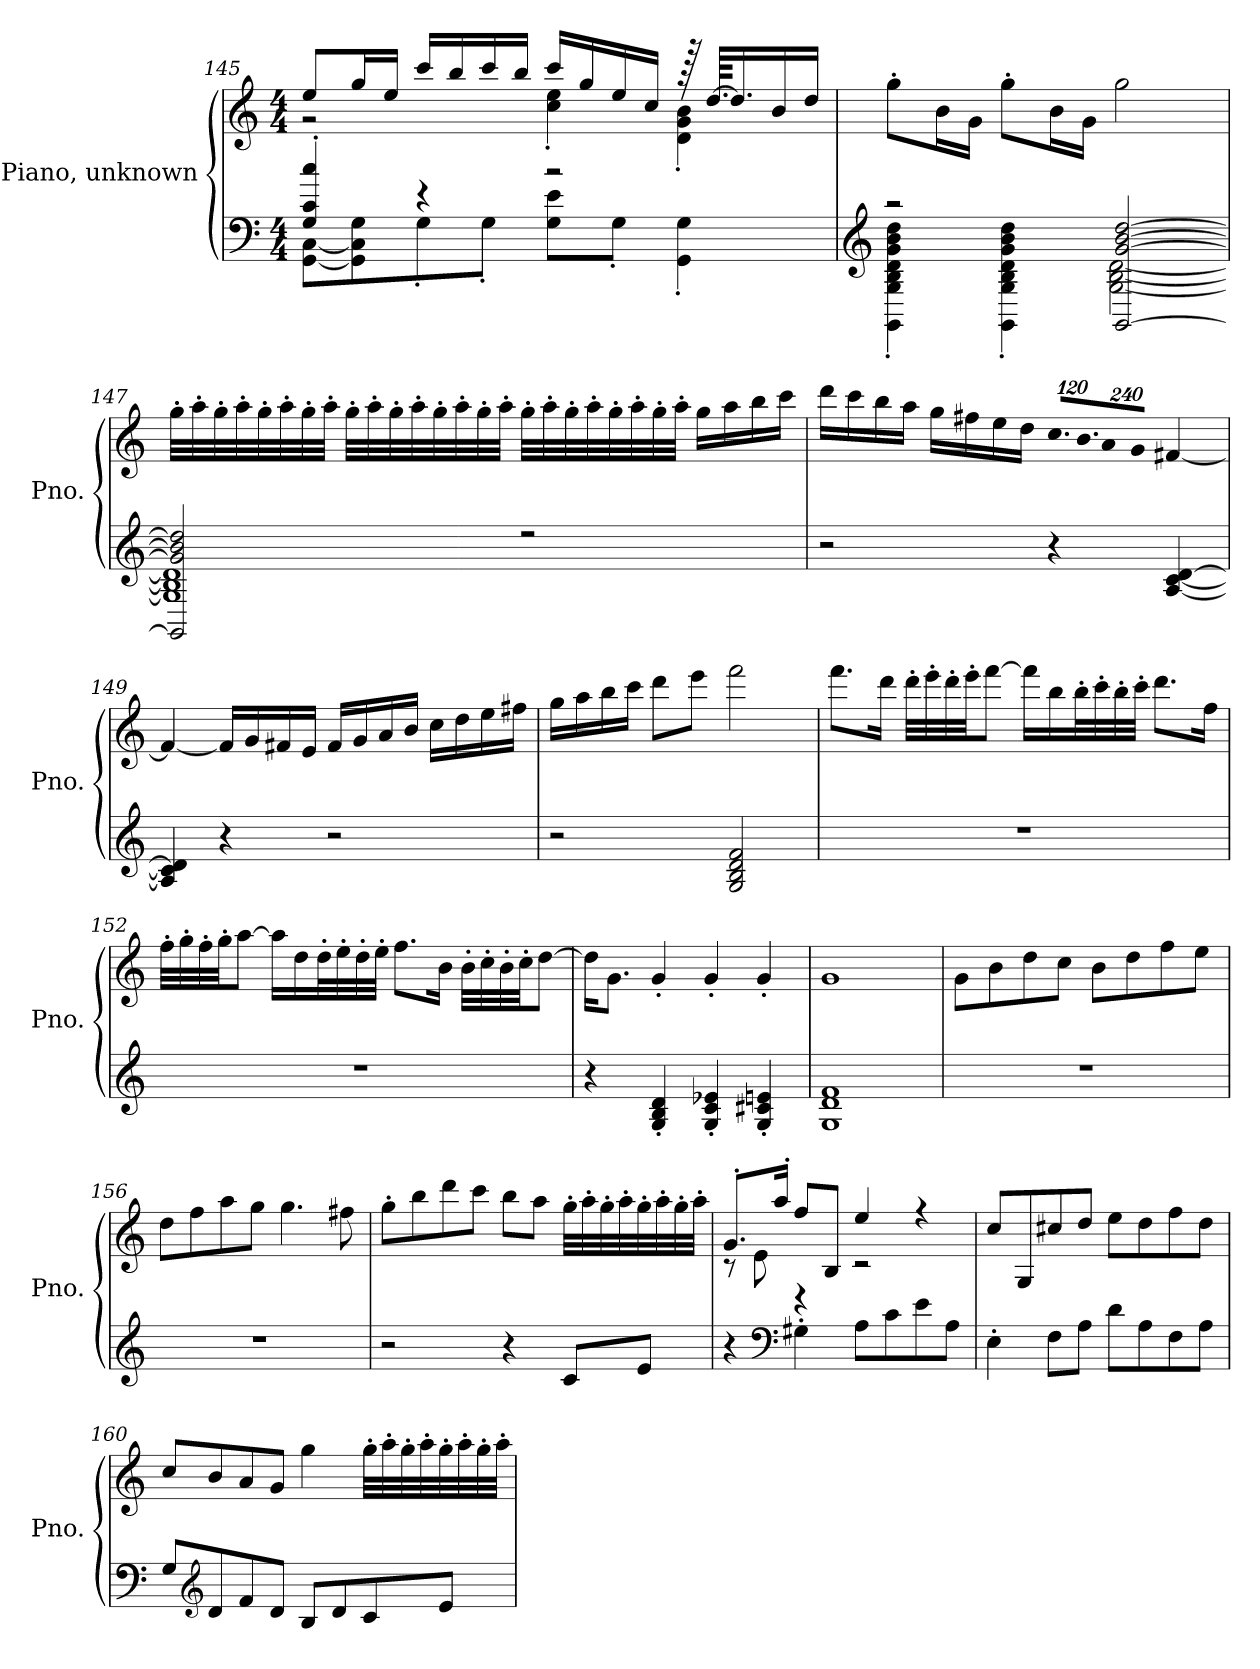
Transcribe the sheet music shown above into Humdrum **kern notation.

**kern	**kern
*part1	*part1
*staff2	*staff1
*I"Piano, unknown	*
*I'Pno.	*
!!LO:LB:g=z
*clefF4	*clefG2
*k[]	*k[]
*M4/4	*M4/4
=145	=145
*^	*^
4G/' 4c/' 4cc/'	[8GG\ [8C\L	8ee/L	2r
.	8GG\] 8C\] 8G\	16gg/L	.
.	.	16ee/JJ	.
4r	8G'\	16ccc/LL	.
.	.	16bb/	.
.	8G'\J	16ccc/	.
.	.	16bb/JJ	.
2r	8G\ 8e\L	16ccc/LL	4cc\' 4ee\'
.	.	16gg/	.
.	8G'\J	16ee/	.
.	.	16cc/JJ	.
.	4GG\' 4G\'	128r	4d\' 4g\' 4b\'
.	.	[64.dd/KKLL	.
.	.	16.dd/]	.
.	.	16b/	.
.	.	16dd/JJ	.
*	*	*v	*v
=146	=146	=146
*clefG2	*	*
2r	4GG\' 4G\' 4B\' 4d\' 4g\' 4b\' 4dd\'	8gg'\L
.	.	16b\L
.	.	16g\JJ
.	4GG\' 4G\' 4B\' 4d\' 4g\' 4b\' 4dd\'	8gg'\L
.	.	16b\L
.	.	16g\JJ
[2GG/ [2g/ [2b/ [2dd/	[2G\ [2B\ [2d\	2gg\
!!LO:LB:g=z
=147	=147	=147
2GG/] 2g/] 2b/] 2dd/]	1G] 1B] 1d]	32gg'\LLL
.	.	32aa'\
.	.	32gg'\
.	.	32aa'\
.	.	32gg'\
.	.	32aa'\
.	.	32gg'\
.	.	32aa'\JJJ
.	.	32gg'\LLL
.	.	32aa'\
.	.	32gg'\
.	.	32aa'\
.	.	32gg'\
.	.	32aa'\
.	.	32gg'\
.	.	32aa'\JJJ
2r	.	32gg'\LLL
.	.	32aa'\
.	.	32gg'\
.	.	32aa'\
.	.	32gg'\
.	.	32aa'\
.	.	32gg'\
.	.	32aa'\JJJ
.	.	16gg\LL
.	.	16aa\
.	.	16bb\
.	.	16ccc\JJ
*v	*v	*
=148	=148
2r	16ddd\LL
.	16ccc\
.	16bb\
.	16aa\JJ
.	16gg\LL
.	16ff#X\
.	16ee\
.	16dd\JJ
*	*Xbrackettup
!	!LO:N:vis=32.
4r	1920%103cc/LLL
!	!LO:N:vis=32.
.	1920%103b/J
!	!LO:N:vis=16
.	1920%137a/
!	!LO:N:vis=16
.	1920%137g/JJ
[4A/ [4c/ [4d/	[4f#X/
!!LO:LB:g=z
=149	=149
4A/] 4c/] 4d/]	4f#/_
4r	16f#/LL]
.	16g/
.	16f#X/
.	16e/JJ
2r	16f#/LL
.	16g/
.	16a/
.	16b/JJ
.	16cc\LL
.	16dd\
.	16ee\
.	16ff#X\JJ
=150	=150
2r	16gg\LL
.	16aa\
.	16bb\
.	16ccc\JJ
.	8ddd\L
.	8eee\J
2G/ 2B/ 2d/ 2f/	2fff\
=151	=151
1r	8.fff\L
.	16ddd\Jk
.	32ddd'\LLL
.	32eee'\
.	32ddd'\
.	32eee'\JJ
.	[8fff\J
.	16fff\LL]
.	16bb\
.	32bb'\L
.	32ccc'\
.	32bb'\
.	32ccc'\JJJ
.	8.ddd\L
.	16ff\Jk
!!LO:LB:g=z
=152	=152
1r	32ff'\LLL
.	32gg'\
.	32ff'\
.	32gg'\JJ
.	[8aa\J
.	16aa\LL]
.	16dd\
.	32dd'\L
.	32ee'\
.	32dd'\
.	32ee'\JJJ
.	8.ff\L
.	16b\Jk
.	32b'\LLL
.	32cc'\
.	32b'\
.	32cc'\JJ
.	[8dd\J
=153	=153
4r	16dd\KL]
.	8.g\J
4G/' 4B/' 4d/'	4g'/
4G/' 4c/' 4e-X/'	4g'/
4G/' 4c#X/' 4en/'	4g'/
=154	=154
1G 1d 1f	1g
=155	=155
1r	8g\L
.	8b\
.	8dd\
.	8cc\J
.	8b\L
.	8dd\
.	8ff\
.	8ee\J
=156	=156
1r	8dd\L
.	8ff\
.	8aa\
.	8gg\J
.	4.gg\
.	8ff#X\
!!LO:PB:g=z
=157	=157
2r	8gg'\L
.	8bb\
.	8ddd\
.	8ccc\J
4r	8bb\L
.	8aa\J
8c/L	32gg'\LLL
.	32aa'\
.	32gg'\
.	32aa'\
8e/J	32gg'\
.	32aa'\
.	32gg'\
.	32aa'\JJJ
=158	=158
*	*^
4r	8.g'/L	8r
.	.	8e\
.	16aa'/Jk	.
*clefF4	*	*
4G#X'\	8ff/L	4r
.	8B/J	.
8A\L	4ee/	2r
8c\	.	.
8e\	4r	.
8A\J	.	.
*	*v	*v
=159	=159
4E'\	8cc/L
.	8G/
8F\L	8cc#X/
8A\J	8dd/J
8d\L	8ee\L
8A\	8dd\
8F\	8ff\
8A\J	8dd\J
!!LO:LB:g=z
=160	=160
8G/L	8cc/L
*clefG2	*
8d/	8b/
8f/	8a/
8d/J	8g/J
8B/L	4gg\
8d/	.
8c/	32gg'\LLL
.	32aa'\
.	32gg'\
.	32aa'\
8e/J	32gg'\
.	32aa'\
.	32gg'\
.	32aa'\JJJ
=	=
*-	*-
